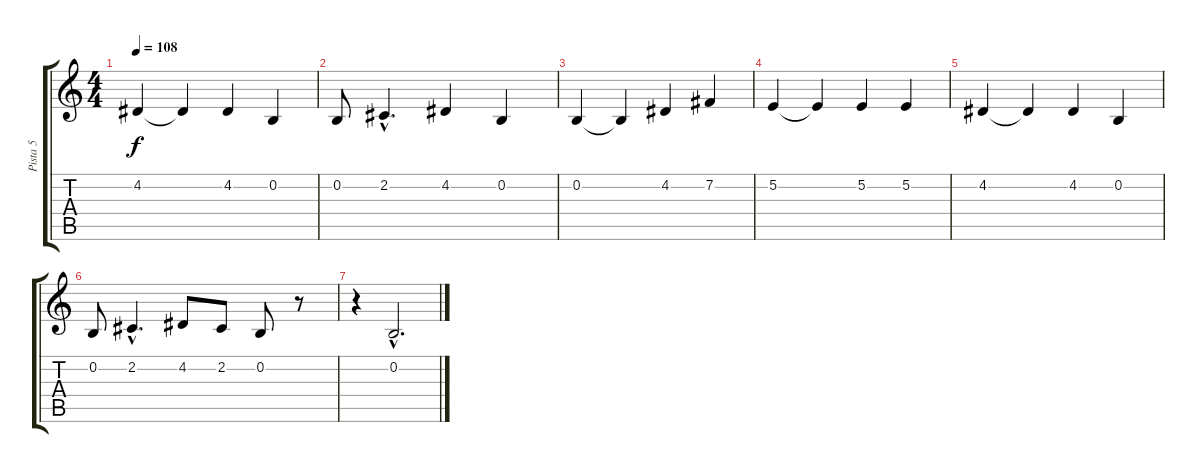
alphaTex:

\track ("Pista 5" "Pista 5") {instrument lead1square}
\staff {score tabs}
\tuning (E4 B3 G3 D3 A2 E2) {hide}
\ts (4 4)
\tempo 108
\clef g2
\ks c
4.2.4{dy f} 4.2{t}.4 4.2.4 0.2.4 |
0.2.8 2.2{hac}.4{d} 4.2.4 0.2.4 |
0.2.4 0.2{t}.4 4.2.4 7.2.4 |
5.2.4 5.2{t}.4 5.2.4 5.2.4 |
4.2.4 4.2{t}.4 4.2.4 0.2.4 |
0.2.8 2.2{hac}.4{d} 4.2.8 2.2.8 0.2.8 r.8 |
r.4 0.2{hac}.2{d}
